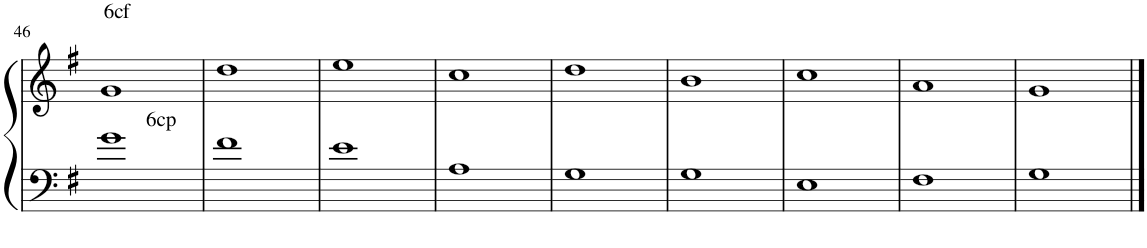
**kern	**kern
*part1	*part1
*staff2	*staff1
*I"Piano	*
*I'Pno.	*
!!LO:PB:g=z
*clefF4	*clefG2
*k[f#]	*k[f#]
*M4/4	*M4/4
*met(c)	*met(c)
=46	=46
!	!LO:TX:a:t=6cf
!LO:TX:a:t=6cp	!
1g	1g
=47	=47
1f#	1dd
=48	=48
1e	1ee
=49	=49
1A	1cc
=50	=50
1G	1dd
=51	=51
1G	1b
=52	=52
1E	1cc
=53	=53
1F#	1a
=54	=54
1G	1g
==	==
*-	*-
